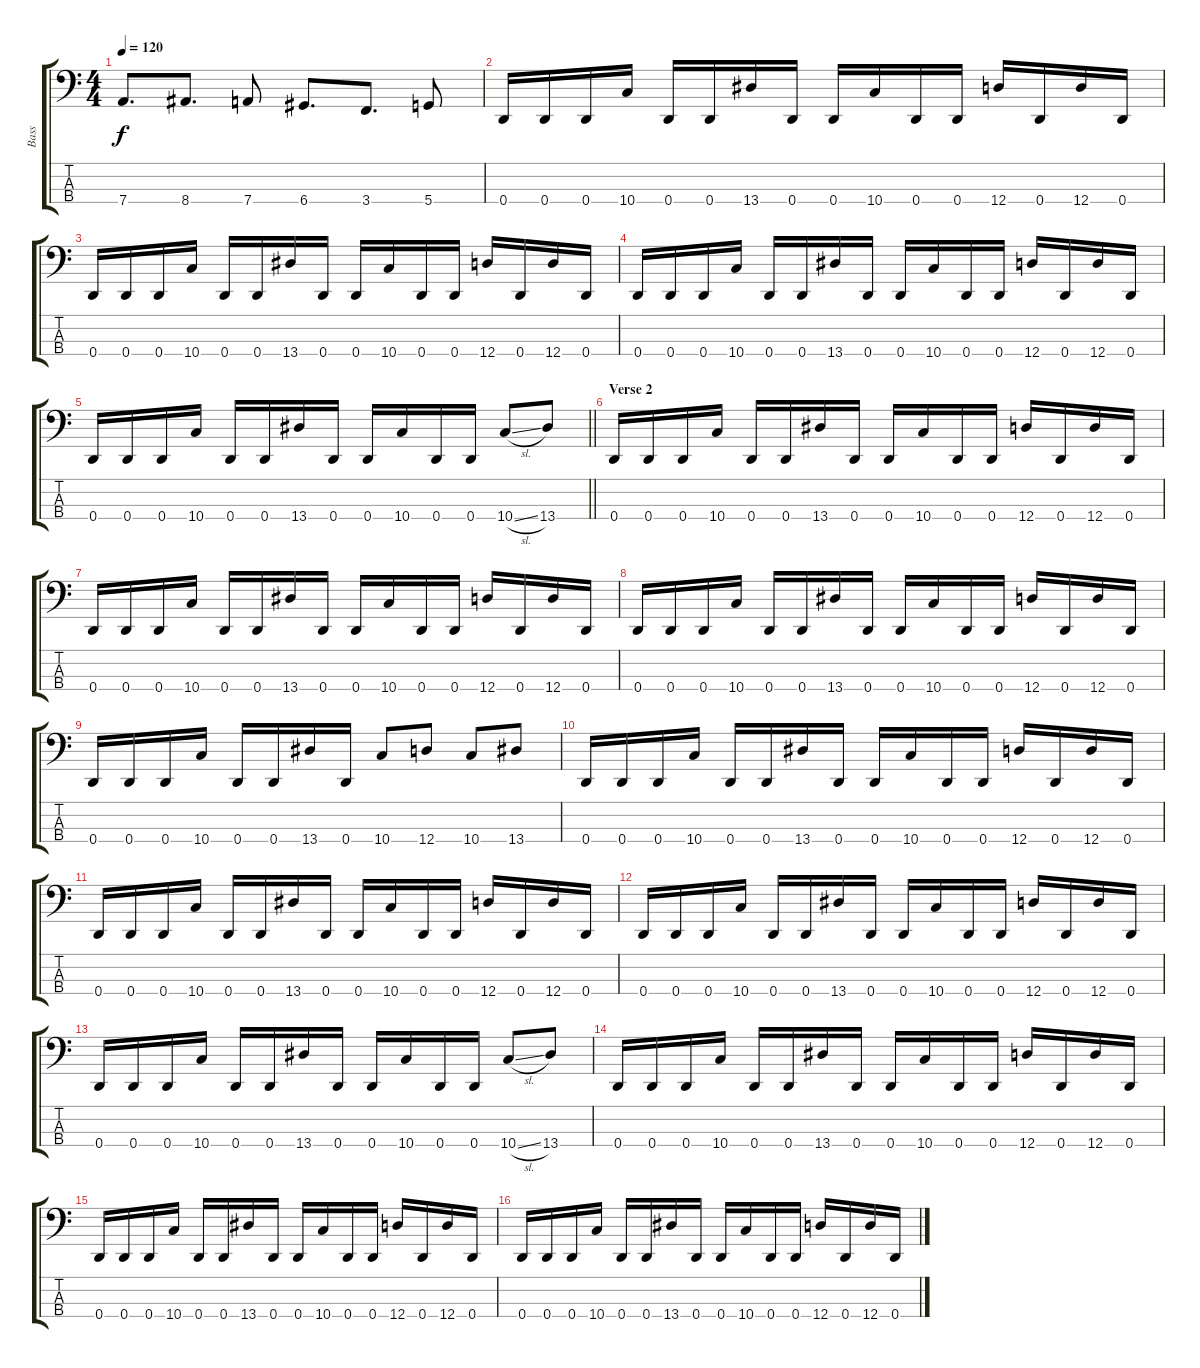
\track ("Bass" "Bass") {instrument electricbassfinger}
\staff {score tabs}
\tuning (F2 C2 G1 D1) {hide}
\ts (4 4)
\tempo 120
\clef f4
\ks c
7.4.8{d dy f} 8.4.8{d} 7.4.8 6.4.8{d} 3.4.8{d} 5.4.8 |
0.4.16 0.4.16 0.4.16 10.4.16 0.4.16 0.4.16 13.4.16 0.4.16 0.4.16 10.4.16 0.4.16 0.4.16 12.4.16 0.4.16 12.4.16 0.4.16 |
0.4.16 0.4.16 0.4.16 10.4.16 0.4.16 0.4.16 13.4.16 0.4.16 0.4.16 10.4.16 0.4.16 0.4.16 12.4.16 0.4.16 12.4.16 0.4.16 |
0.4.16 0.4.16 0.4.16 10.4.16 0.4.16 0.4.16 13.4.16 0.4.16 0.4.16 10.4.16 0.4.16 0.4.16 12.4.16 0.4.16 12.4.16 0.4.16 |
\barLineRight lightlight
0.4.16 0.4.16 0.4.16 10.4.16 0.4.16 0.4.16 13.4.16 0.4.16 0.4.16 10.4.16 0.4.16 0.4.16 10.4{sl}.8 13.4.8 |
\section ("" "Verse 2")
0.4.16 0.4.16 0.4.16 10.4.16 0.4.16 0.4.16 13.4.16 0.4.16 0.4.16 10.4.16 0.4.16 0.4.16 12.4.16 0.4.16 12.4.16 0.4.16 |
0.4.16 0.4.16 0.4.16 10.4.16 0.4.16 0.4.16 13.4.16 0.4.16 0.4.16 10.4.16 0.4.16 0.4.16 12.4.16 0.4.16 12.4.16 0.4.16 |
0.4.16 0.4.16 0.4.16 10.4.16 0.4.16 0.4.16 13.4.16 0.4.16 0.4.16 10.4.16 0.4.16 0.4.16 12.4.16 0.4.16 12.4.16 0.4.16 |
0.4.16 0.4.16 0.4.16 10.4.16 0.4.16 0.4.16 13.4.16 0.4.16 10.4.8 12.4.8 10.4.8 13.4.8 |
0.4.16 0.4.16 0.4.16 10.4.16 0.4.16 0.4.16 13.4.16 0.4.16 0.4.16 10.4.16 0.4.16 0.4.16 12.4.16 0.4.16 12.4.16 0.4.16 |
0.4.16 0.4.16 0.4.16 10.4.16 0.4.16 0.4.16 13.4.16 0.4.16 0.4.16 10.4.16 0.4.16 0.4.16 12.4.16 0.4.16 12.4.16 0.4.16 |
0.4.16 0.4.16 0.4.16 10.4.16 0.4.16 0.4.16 13.4.16 0.4.16 0.4.16 10.4.16 0.4.16 0.4.16 12.4.16 0.4.16 12.4.16 0.4.16 |
0.4.16 0.4.16 0.4.16 10.4.16 0.4.16 0.4.16 13.4.16 0.4.16 0.4.16 10.4.16 0.4.16 0.4.16 10.4{sl}.8 13.4.8 |
0.4.16 0.4.16 0.4.16 10.4.16 0.4.16 0.4.16 13.4.16 0.4.16 0.4.16 10.4.16 0.4.16 0.4.16 12.4.16 0.4.16 12.4.16 0.4.16 |
0.4.16 0.4.16 0.4.16 10.4.16 0.4.16 0.4.16 13.4.16 0.4.16 0.4.16 10.4.16 0.4.16 0.4.16 12.4.16 0.4.16 12.4.16 0.4.16 |
0.4.16 0.4.16 0.4.16 10.4.16 0.4.16 0.4.16 13.4.16 0.4.16 0.4.16 10.4.16 0.4.16 0.4.16 12.4.16 0.4.16 12.4.16 0.4.16
